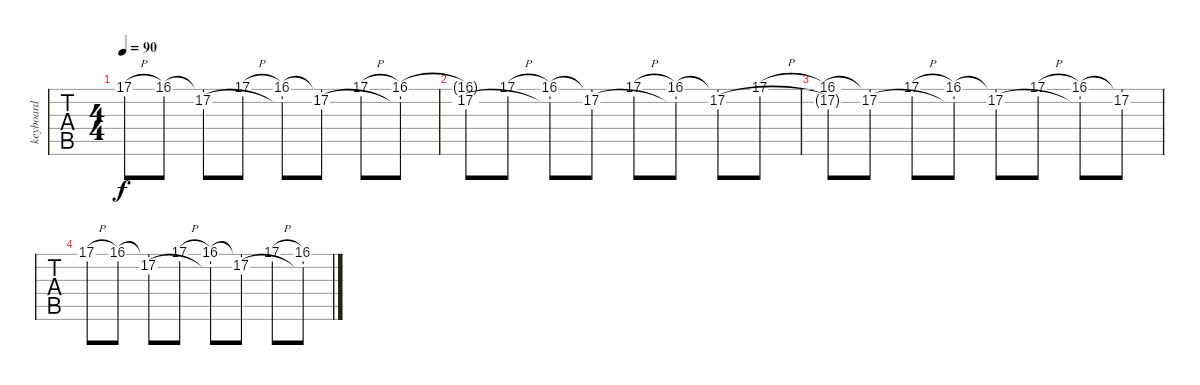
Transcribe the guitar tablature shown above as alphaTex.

\track ("keyboard" "keyboard") {instrument electricpiano1}
\staff {tabs}
\tuning (E4 B3 G3 D3 A2 E2) {hide}
\ts (4 4)
\tempo 90
\clef g2
\ks c
17.1{h}.8{dy f volume 16} 16.1.8 (16.1{t} 17.2).8 17.1{h}.8 (16.1 17.2{t}).8 (16.1{t} 17.2).8 17.1{h}.8 (16.1 17.2{t}).8 |
(16.1{t} 17.2).8 17.1{h}.8 (16.1 17.2{t}).8 (16.1{t} 17.2).8 17.1{h}.8 (16.1 17.2{t}).8 (16.1{t} 17.2).8 17.1{h}.8 |
(16.1 17.2{t}).8{volume 0} (16.1{t} 17.2).8 17.1{h}.8 (16.1 17.2{t}).8 (16.1{t} 17.2).8 17.1{h}.8 (16.1 17.2{t}).8 (16.1{t} 17.2).8 |
17.1{h}.8 16.1.8 (16.1{t} 17.2).8 17.1{h}.8 (16.1 17.2{t}).8 (16.1{t} 17.2).8 17.1{h}.8 (16.1 17.2{t}).8
